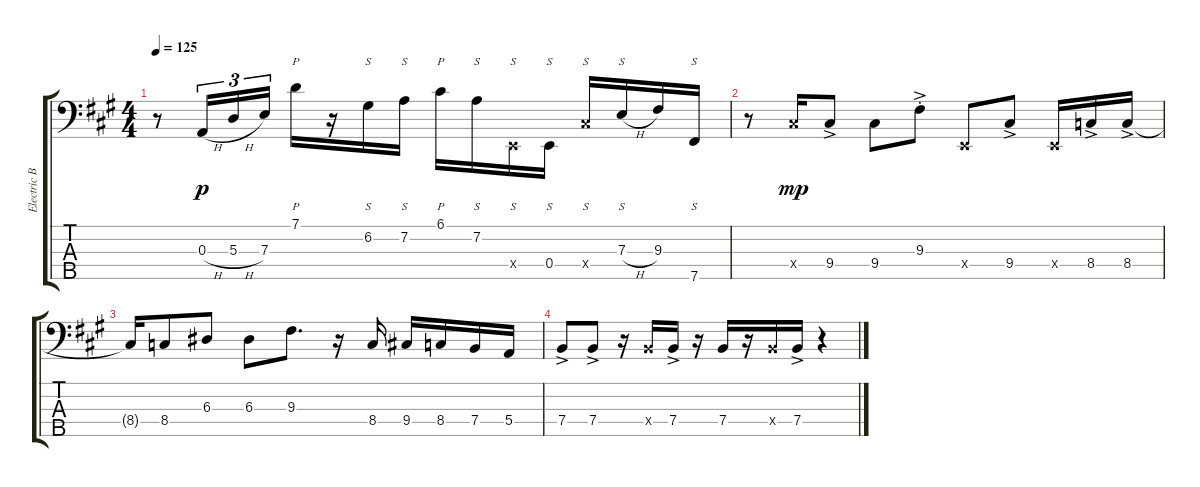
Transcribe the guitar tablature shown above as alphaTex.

\track ("Electric Bass" "Electric B") {instrument electricbassfinger}
\staff {score tabs}
\tuning (G2 D2 A1 E1 B0) {hide}
\ts (4 4)
\tempo 125
\clef f4
\ks a
r.8{dy p instrument electricbassfinger} 0.3{h}.16{tu (3 2)} 5.3{h}.16{tu (3 2)} 7.3.16{tu (3 2)} 7.1.16{p} r.16 6.2.16{s} 7.2.16{s} 6.1.16{p} 7.2.16{s} 0.4{x}.16{s} 0.4.16{s} 9.4{x}.16{s} 7.3{h}.16{s} 9.3.16 7.5.16{s} |
r.8 9.4{x}.16{dy mp} 9.4{ac}.8 9.4.8 9.3{ac st}.8 0.4{x}.8 9.4{ac}.8 0.4{x}.16 8.4{ac}.16 8.4{ac}.16 |
8.4{t}.16 8.4.8 6.3.8 6.3.8 9.3.8{d} r.16 8.4.16 9.4.16 8.4.16 7.4.16 5.4.16 |
7.4{ac}.8 7.4{ac}.8 r.16 7.4{x}.16 7.4{ac}.16 r.16 7.4.16 r.16 7.4{x}.16 7.4{ac}.16 r.4
